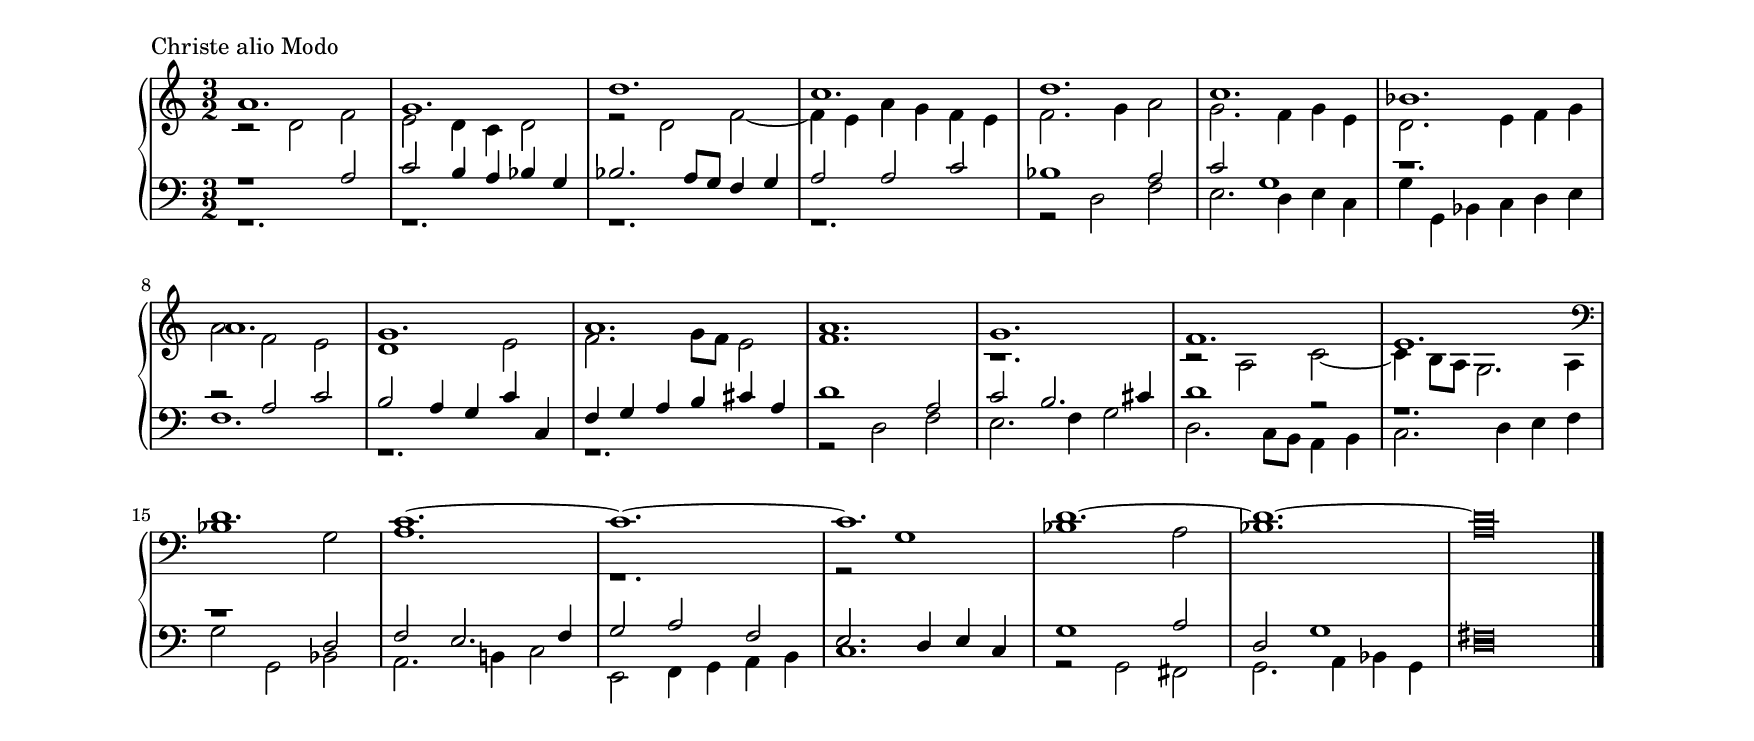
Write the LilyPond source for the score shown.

%! Title: Christe alio Modo
%! Part: I
%! No: 6
%! Remark:

\version "2.22.1"
\include "italiano.ly"

%****************************************************************
% Start cut-&-pastable-section

%****************************************************************

\paper {
  % Set paper
  #(set-paper-size "a4landscape")
  indent = 0\mm
  line-width = 250\mm
  ragged-right = ##f
  line-width = #(- line-width (* mm 3.000000) (* mm 1))
}

\layout {
  
}

%*****************************************
%  Set Header
%*****************************************
\header {
  %title = "KYRIE"
  %subtitle = "Kyrie"
  %subsubtitle = "Fiori Musicali"
  %composer = "G. Frescobaldi"
  %opus = "F.12/03"
  %tagline = "© 2022 Hautbois Project"
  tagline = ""
}

%*****************************************
% Start Voice
% Write the voices here
%*****************************************
MyMeter = \time 3/2
MyTempo = \tempo "Adantino"
MyKey = \key do \major
PieceName = "Christe alio Modo"

PieceVIS = \relative la' {
  % bar 1	- 5
  la1. | sol1. | re'1. | do1. | re1. |
  
  % bar 6 - 10
  do1. | sib1. | la1. | sol1. | la1. |
  
  % bar 11 - 15
  la1. | sol1. | fa1. | mi1. | \clef "bass" re1. |
  
  % bar 16 - 20
  do1.~ | do1.~ | do1. | re1.~ | re1.~ |
  \once \override NoteHead.style = #'baroque
  re\breve*1/2 s2|
  
  \bar "|."
}

PieceVIA = \relative re' {
  % bar 1	- 5
  r2 re2 fa | mi2 re4 do re2 | r2 re fa~ |
  fa4 mi la sol fa mi | fa2. sol4 la2 |
  
  % bar 6 - 10
  sol2. fa4 sol mi | re2. mi4 fa sol |
  la2 fa mi | re1 mi2 | fa2. sol8 fa mi2 |
  
  % bar 11 - 15
  fa1. | r1. | r2 la, do~ |
  do4 si8 la sol2. la4 | sib1 sol2 |
  
  % bar 16 - 20
  la1. | r1. | r2 sol1 | sib1 la2 | sib1. |
  \once \override NoteHead.style = #'baroque
  la\breve*1/2 s2 |
  
  \bar "|."
}

PieceVIT = \relative la {
  % bar 1	- 5
  r1 la2 | do2 si4 la sib sol |
  sib2. la8 sol fa4 sol |
  la2 la do | sib1 la2 |
  
  % bar 6 - 10
  do2 sol1 | r1. | r2 la2 do |
  si2 la4 sol do do, | fa4 sol la si dod la |
  
  % bar 11 - 15
  re1 la2 | do2 si2. dod4 |
  re1 r2 | r1. | r1 re,2 |
  
  % bar 16 - 20
  fa2 mi2. fa4 | sol2 la fa |
  mi2. re4 mi do | sol'1 la2 | re,2 sol1 |
  \once \override NoteHead.style = #'baroque
  fad\breve*1/2 s2 |
  
  \bar "|."
}

PieceVIB = \relative re {
  % bar 1	- 5
  r1. | r1. | r1. | r1. | r2 re fa |
  
  % bar 6 - 10
  mi2. re4 mi do |
  sol' sol, sib do re mi |
  fa1. | r1. | r1. |
  
  % bar 11 - 15
  r2 re fa | mi2. fa4 sol2 |
  re2. do8 si la4 si | do2. re4 mi fa |
  sol2 sol, sib |
  
  % bar 16 - 20
  la2. si!4 do2 | mi,2 fa4 sol la si |
  do1. | r2 sol fad | sol2. la4 sib sol |
  \once \override NoteHead.style = #'baroque
  re'\breve*1/2 s2 |
  
  \bar "|."
}

%*****************************************
%  Start Score
%*****************************************

\markup { \vspace #1 }
\score {
  \header {
    piece = \PieceName
  }
  \new PianoStaff <<
    \new Staff { 
      \clef "treble" 
      %\MyTempo
      \MyKey
      \MyMeter
      <<
        \PieceVIS
        \\
        \PieceVIA
      >>
    }
    \new Staff { 
      \clef "bass" 
      %\MyTempo
      \MyKey
      \MyMeter
      <<
        \PieceVIT
        \\
        \PieceVIB
      >>
    }
  >>
}